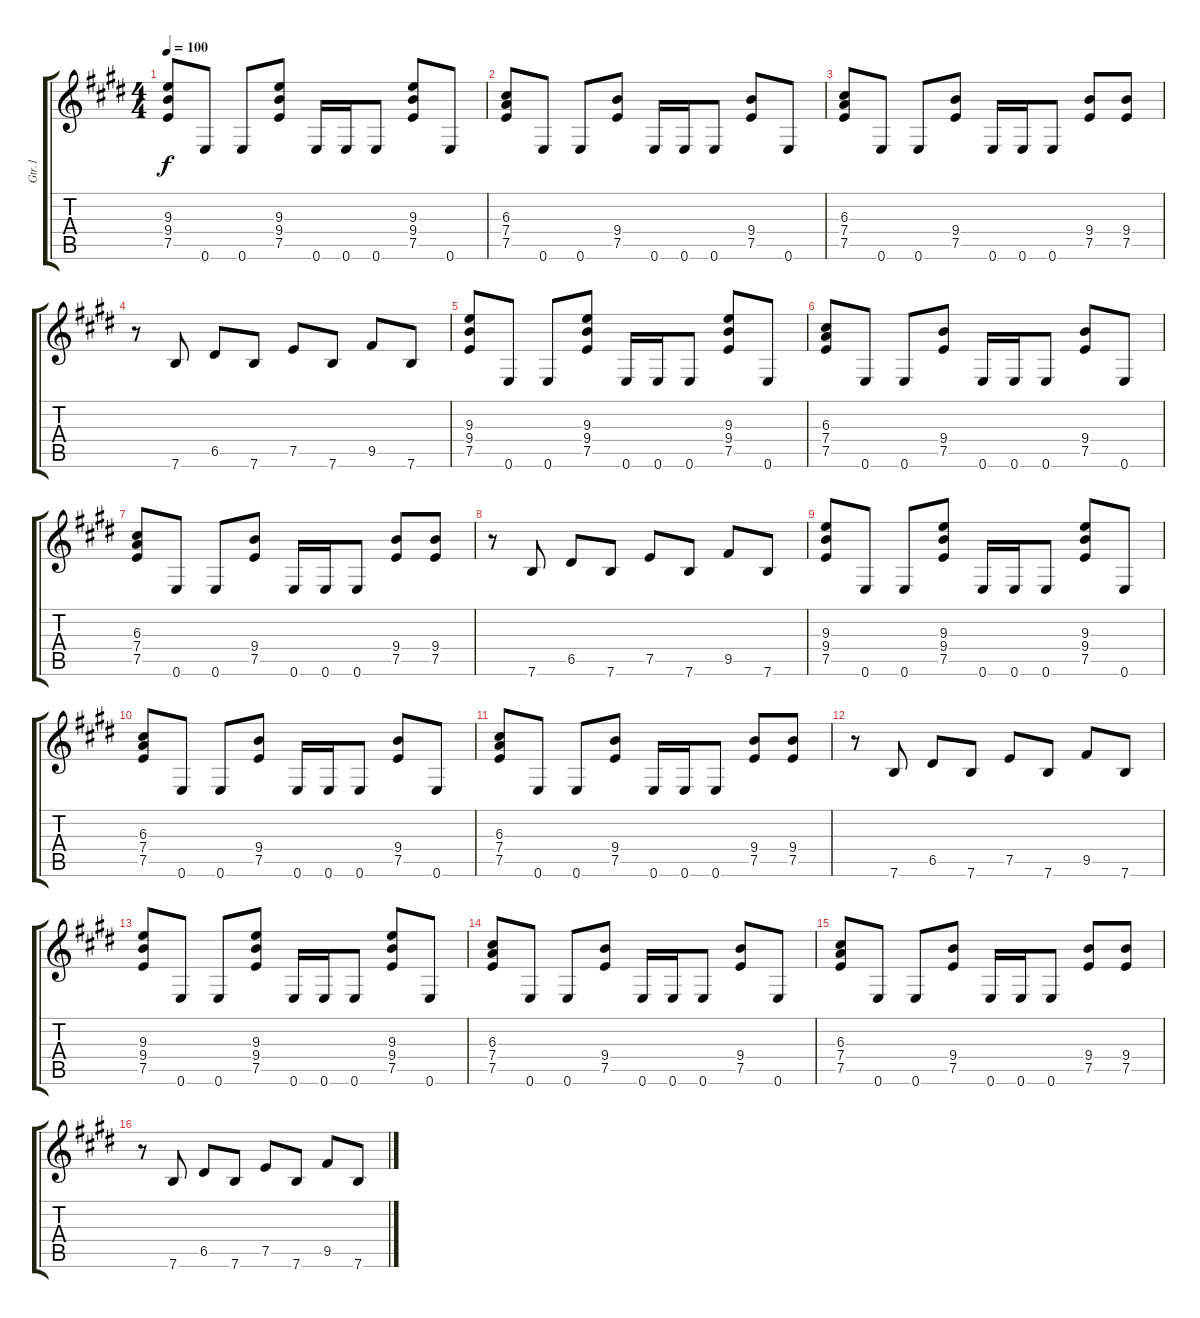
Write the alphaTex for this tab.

\track ("Gtr.1" "Gtr.1") {instrument distortionguitar}
\staff {score tabs}
\tuning (E4 B3 G3 D3 A2 E2) {hide}
\ts (4 4)
\tempo 100
\clef g2
\ks e
(9.3 9.4 7.5).8{dy f} 0.6.8 0.6.8 (9.3 9.4 7.5).8 0.6.16 0.6.16 0.6.8 (9.3 9.4 7.5).8 0.6.8 |
(6.3 7.4 7.5).8 0.6.8 0.6.8 (9.4 7.5).8 0.6.16 0.6.16 0.6.8 (9.4 7.5).8 0.6.8 |
(6.3 7.4 7.5).8 0.6.8 0.6.8 (9.4 7.5).8 0.6.16 0.6.16 0.6.8 (9.4 7.5).8 (9.4 7.5).8 |
r.8 7.6.8 6.5.8 7.6.8 7.5.8 7.6.8 9.5.8 7.6.8 |
(9.3 9.4 7.5).8 0.6.8 0.6.8 (9.3 9.4 7.5).8 0.6.16 0.6.16 0.6.8 (9.3 9.4 7.5).8 0.6.8 |
(6.3 7.4 7.5).8 0.6.8 0.6.8 (9.4 7.5).8 0.6.16 0.6.16 0.6.8 (9.4 7.5).8 0.6.8 |
(6.3 7.4 7.5).8 0.6.8 0.6.8 (9.4 7.5).8 0.6.16 0.6.16 0.6.8 (9.4 7.5).8 (9.4 7.5).8 |
r.8 7.6.8 6.5.8 7.6.8 7.5.8 7.6.8 9.5.8 7.6.8 |
(9.3 9.4 7.5).8 0.6.8 0.6.8 (9.3 9.4 7.5).8 0.6.16 0.6.16 0.6.8 (9.3 9.4 7.5).8 0.6.8 |
(6.3 7.4 7.5).8 0.6.8 0.6.8 (9.4 7.5).8 0.6.16 0.6.16 0.6.8 (9.4 7.5).8 0.6.8 |
(6.3 7.4 7.5).8{volume 13} 0.6.8 0.6.8 (9.4 7.5).8 0.6.16 0.6.16 0.6.8 (9.4 7.5).8 (9.4 7.5).8 |
r.8{volume 10} 7.6.8 6.5.8 7.6.8 7.5.8 7.6.8 9.5.8 7.6.8 |
(9.3 9.4 7.5).8{volume 8} 0.6.8 0.6.8 (9.3 9.4 7.5).8 0.6.16 0.6.16 0.6.8 (9.3 9.4 7.5).8 0.6.8 |
(6.3 7.4 7.5).8{volume 5} 0.6.8 0.6.8 (9.4 7.5).8 0.6.16 0.6.16 0.6.8 (9.4 7.5).8 0.6.8 |
(6.3 7.4 7.5).8{volume 3} 0.6.8 0.6.8 (9.4 7.5).8 0.6.16 0.6.16 0.6.8 (9.4 7.5).8 (9.4 7.5).8 |
r.8{volume 2} 7.6.8 6.5.8 7.6.8 7.5.8 7.6.8 9.5.8 7.6.8
